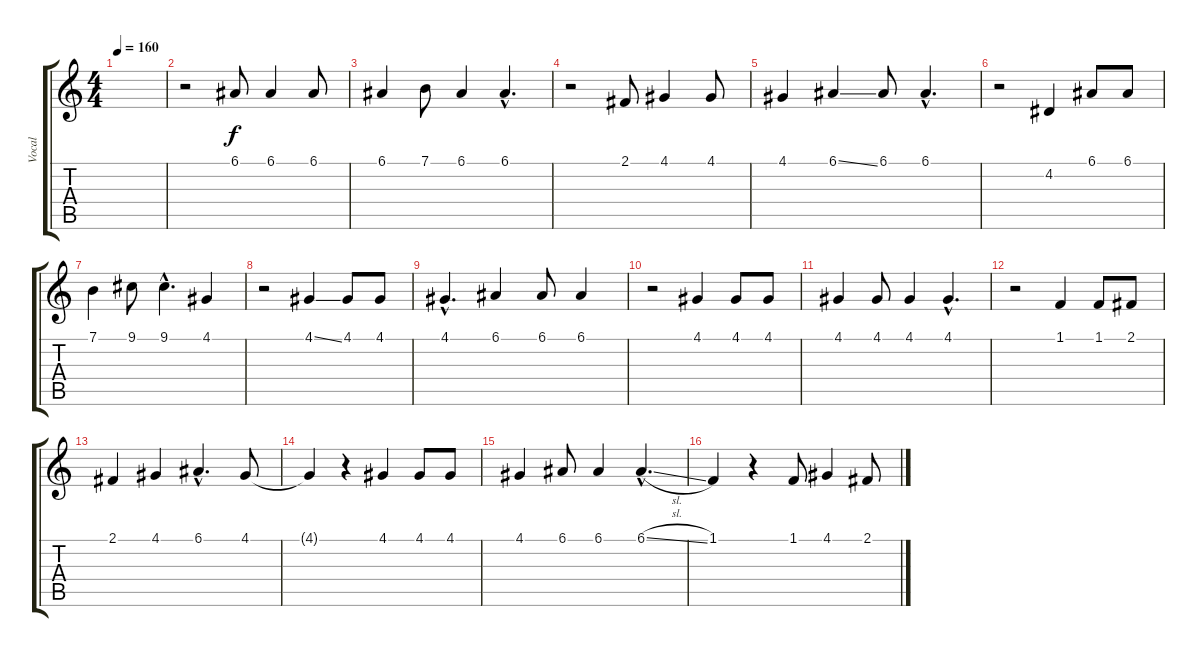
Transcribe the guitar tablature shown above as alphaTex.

\track ("Vocal" "Vocal") {instrument pad7halo}
\staff {score tabs}
\tuning (E4 B3 G3 D3 A2 E2) {hide}
\ts (4 4)
\tempo 160
\clef g2
\ks c
|
r.2 6.1.8 6.1.4 6.1.8 |
6.1.4 7.1.8 6.1.4 6.1{hac}.4{d} |
r.2 2.1.8 4.1.4 4.1.8 |
4.1.4 6.1{ss}.4 6.1.8 6.1{hac}.4{d} |
r.2 4.2.4 6.1.8 6.1.8 |
7.1.4 9.1.8 9.1{hac}.4{d} 4.1.4 |
r.2 4.1{ss}.4 4.1.8 4.1.8 |
4.1{hac}.4{d} 6.1.4 6.1.8 6.1.4 |
r.2 4.1.4 4.1.8 4.1.8 |
4.1.4 4.1.8 4.1.4 4.1{hac}.4{d} |
r.2 1.1.4 1.1.8 2.1.8 |
2.1.4 4.1.4 6.1{hac}.4{d} 4.1.8 |
4.1{t}.4 r.4 4.1.4 4.1.8 4.1.8 |
4.1.4 6.1.8 6.1.4 6.1{sl hac}.4{d} |
1.1.4 r.4 1.1.8 4.1.4 2.1.8
